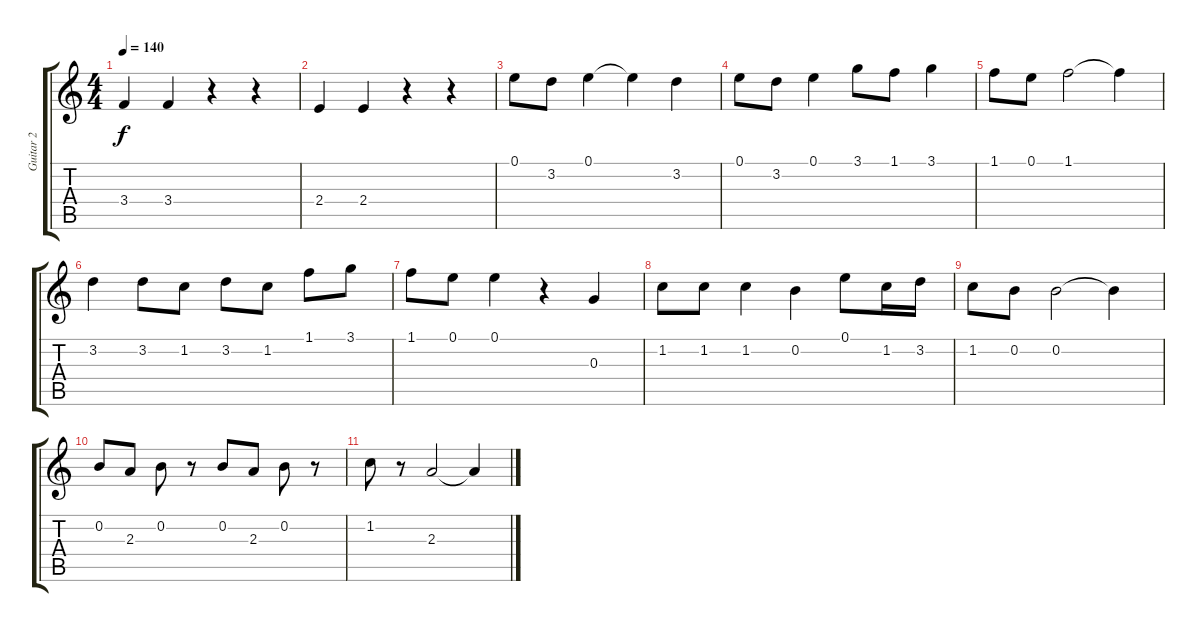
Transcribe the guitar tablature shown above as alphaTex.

\track ("Guitar 2" "Guitar 2") {instrument acousticguitarsteel}
\staff {score tabs}
\tuning (E4 B3 G3 D3 A2 D2) {hide}
\ts (4 4)
\tempo 140
\clef g2
\ks c
3.4.4{dy f} 3.4.4 r.4 r.4 |
2.4.4 2.4.4 r.4 r.4 |
0.1.8 3.2.8 0.1.4 0.1{t}.4 3.2.4 |
0.1.8 3.2.8 0.1.4 3.1.8 1.1.8 3.1.4 |
1.1.8 0.1.8 1.1.2 1.1{t}.4 |
3.2.4 3.2.8 1.2.8 3.2.8 1.2.8 1.1.8 3.1.8 |
1.1.8 0.1.8 0.1.4 r.4 0.3.4 |
1.2.8 1.2.8 1.2.4 0.2.4 0.1.8 1.2.16 3.2.16 |
1.2.8 0.2.8 0.2.2 0.2{t}.4 |
0.2.8 2.3.8 0.2.8 r.8 0.2.8 2.3.8 0.2.8 r.8 |
1.2.8 r.8 2.3.2 2.3{t}.4
